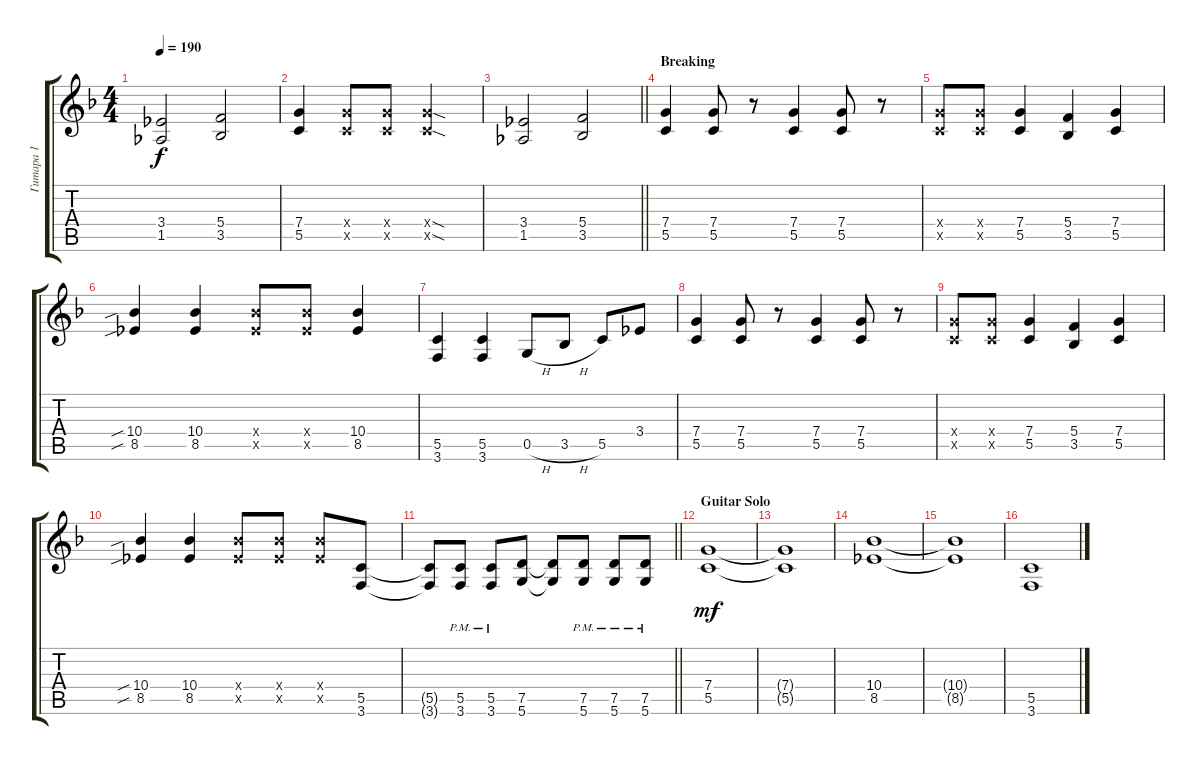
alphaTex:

\track ("Гитара 1" "Гитара 1") {instrument distortionguitar}
\staff {score tabs}
\tuning (D4 A3 F3 C3 G2 D2) {hide}
\ts (4 4)
\tempo 190
\clef g2
\ks dminor
(3.4 1.5).2{dy f} (5.4 3.5).2 |
(7.4 5.5).4 (7.4{x} 5.5{x}).8 (7.4{x} 5.5{x}).8 (7.4{sod x} 5.5{sod x}).2 |
\barLineRight lightlight
(3.4 1.5).2 (5.4 3.5).2 |
\section ("" "Breaking")
(7.4 5.5).4 (7.4 5.5).8 r.8 (7.4 5.5).4 (7.4 5.5).8 r.8 |
(7.4{x} 5.5{x}).8 (7.4{x} 5.5{x}).8 (7.4 5.5).4 (5.4 3.5).4 (7.4 5.5).4 |
(10.4{sib} 8.5{sib}).4 (10.4 8.5).4 (10.4{x} 8.5{x}).8 (10.4{x} 8.5{x}).8 (10.4 8.5).4 |
(5.5 3.6).4 (5.5 3.6).4 0.5{h}.8 3.5{h}.8 5.5.8 3.4.8 |
(7.4 5.5).4 (7.4 5.5).8 r.8 (7.4 5.5).4 (7.4 5.5).8 r.8 |
(7.4{x} 5.5{x}).8 (7.4{x} 5.5{x}).8 (7.4 5.5).4 (5.4 3.5).4 (7.4 5.5).4 |
(10.4{sib} 8.5{sib}).4 (10.4 8.5).4 (10.4{x} 8.5{x}).8 (10.4{x} 8.5{x}).8 (10.4{x} 8.5{x}).8 (5.5 3.6).8 |
\barLineRight lightlight
(5.5{t} 3.6{t}).8 (5.5{pm} 3.6{pm}).8 (5.5{pm} 3.6{pm}).8 (7.5 5.6).8 (7.5{t} 5.6{t}).8 (7.5{pm} 5.6{pm}).8 (7.5{pm} 5.6{pm}).8 (7.5{pm} 5.6{pm}).8 |
\section ("" "Guitar Solo")
(7.4 5.5).1{dy mf} |
(7.4{t} 5.5{t}).1 |
(10.4 8.5).1 |
(10.4{t} 8.5{t}).1 |
(5.5 3.6).1
